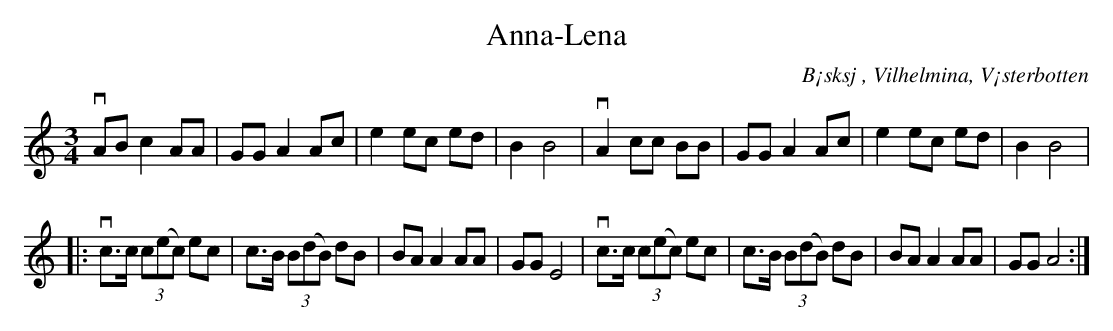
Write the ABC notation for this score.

X:1
T:Anna-Lena
O:B¡sksj , Vilhelmina, V¡sterbotten
M:3/4
L:1/8
K:Am
  vAB c2 AA | GG A2 Ac | e2 ec ed | B2 B4 | vA2 cc BB | GG A2 Ac | e2 ec ed | B2 B4 |
|: vc>c (3c(ec) ec | c>B (3B(dB) dB | BA A2 AA | GG E4 | vc>c (3c(ec) ec | c>B (3B(dB) dB | BA A2 AA | GG A4 :|
